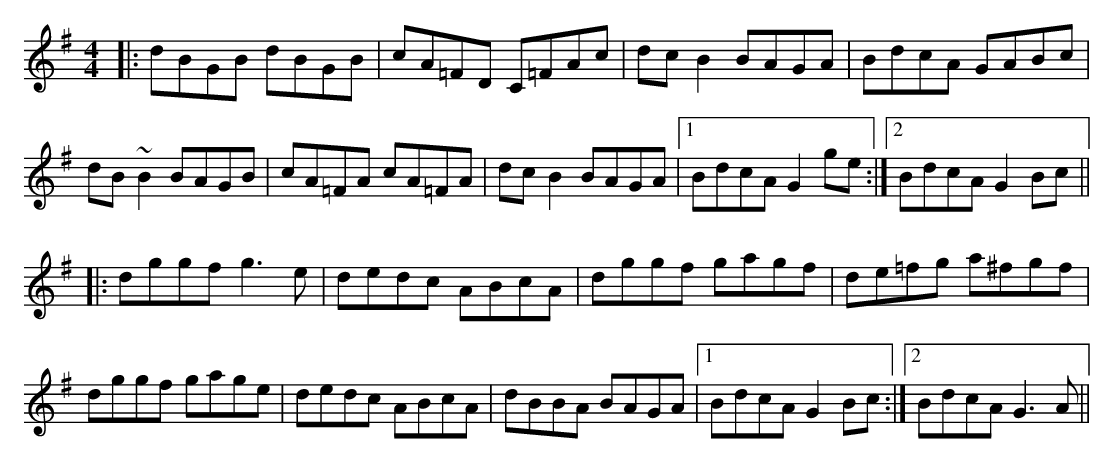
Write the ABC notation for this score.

X:1
M:4/4
K:G
|:dBGB dBGB|cA=FD C=FAc|dcB2 BAGA|BdcA GABc|
dB~B2 BAGB|cA=FA cA=FA|dcB2 BAGA|1 BdcA G2ge:|2 BdcA G2Bc||
|:dggf g3e|dedc ABcA|dggf gagf|de=fg a^fgf|
dggf gage|dedc ABcA|dBBA BAGA|1 BdcA G2Bc:|2 BdcA G3A||
